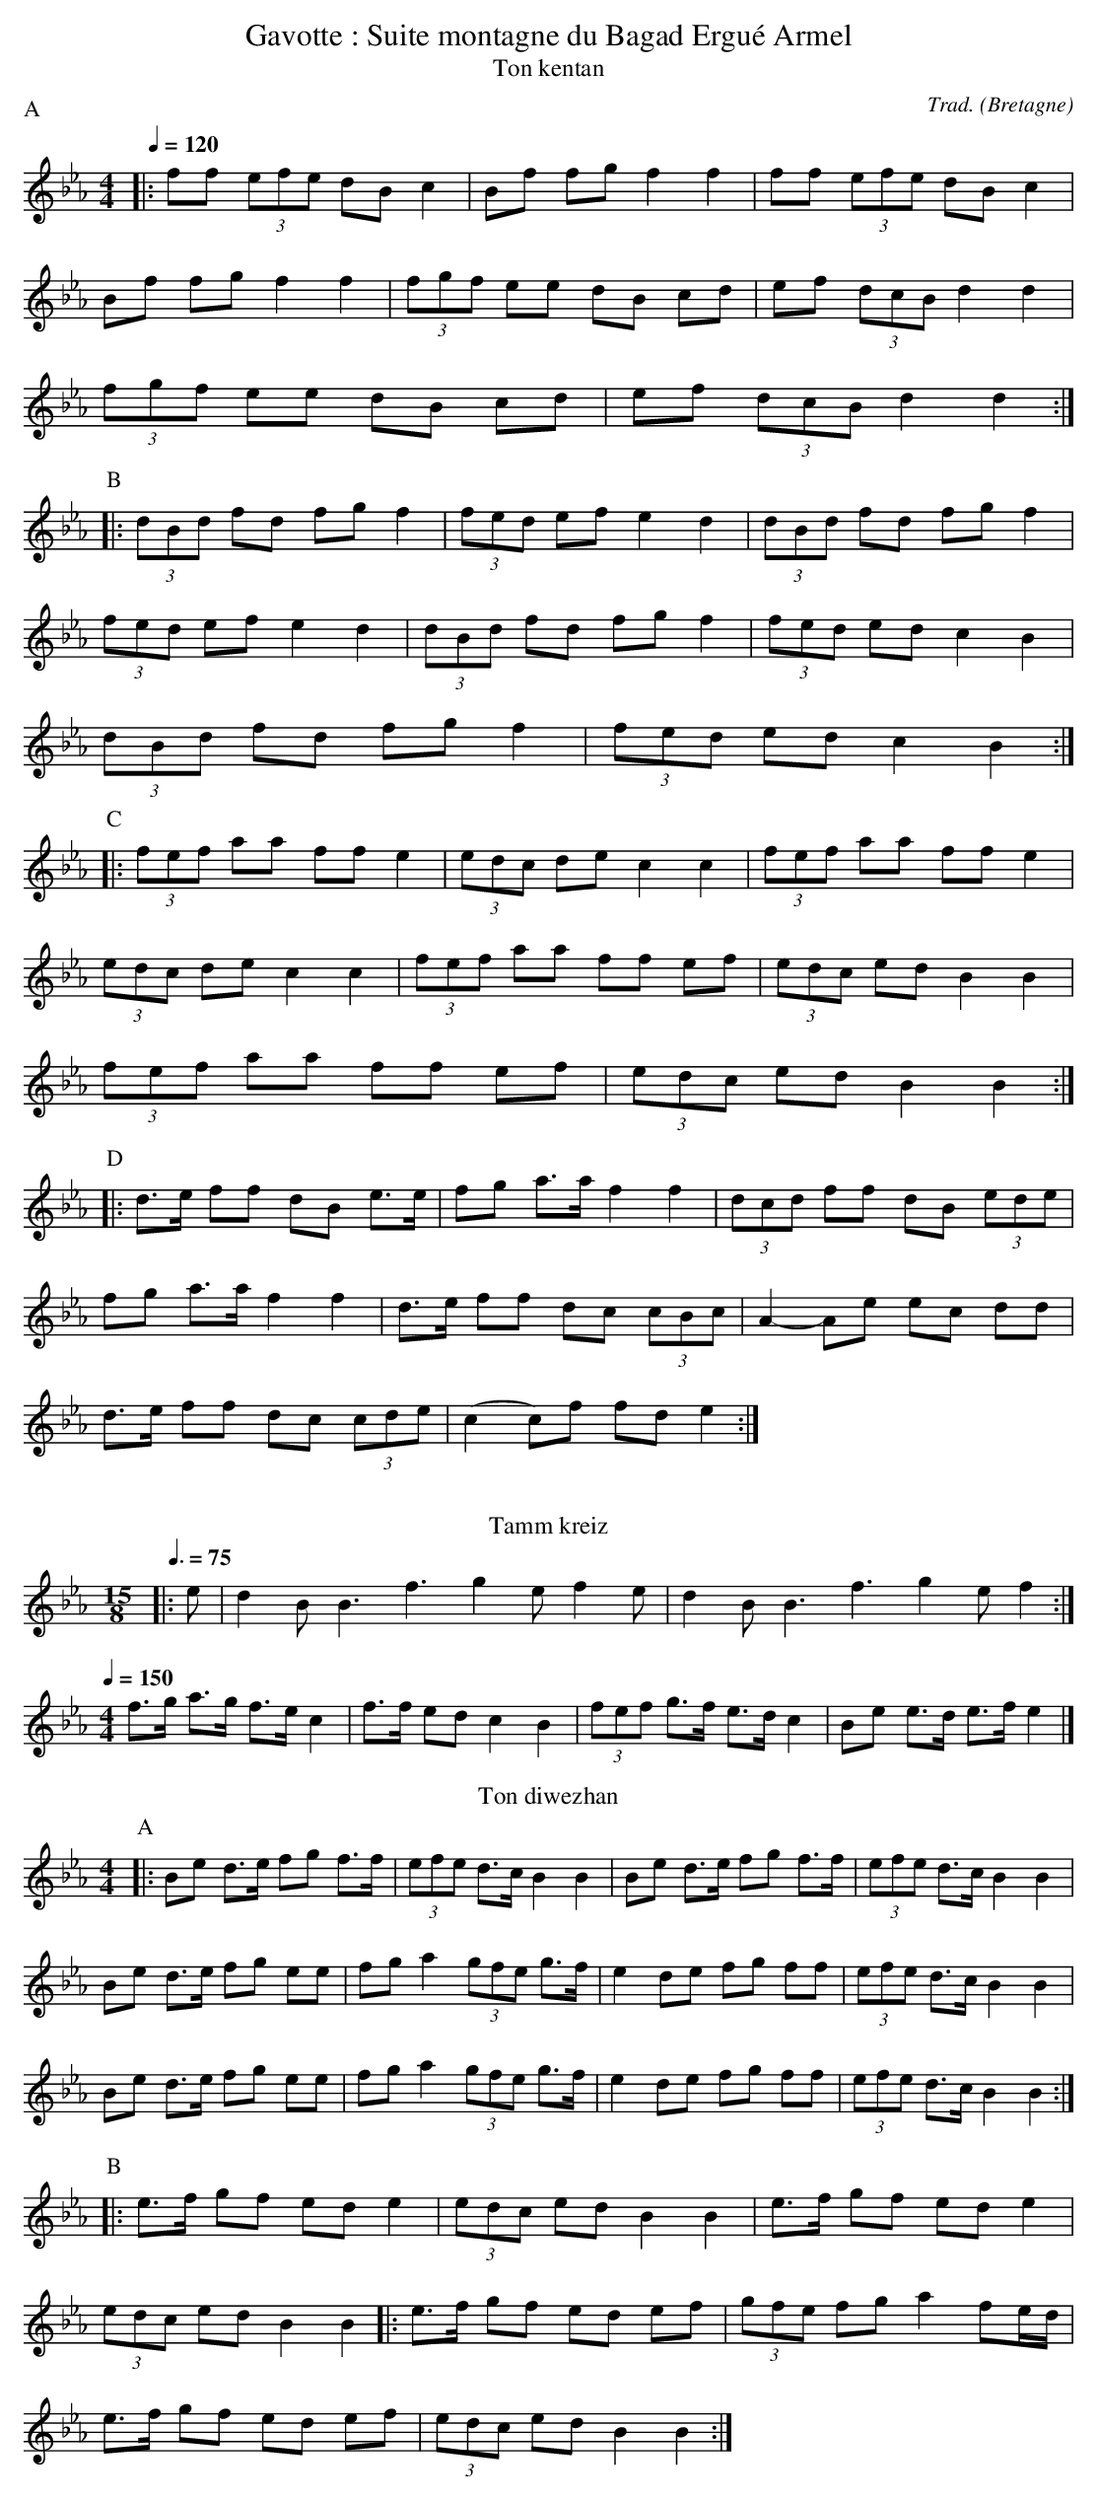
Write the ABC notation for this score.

X:1
T:Gavotte : Suite montagne du Bagad Ergué Armel
C:Trad.
O:Bretagne
M:4/4
L:1/8
Q:1/4=120
T:Ton kentan
P:A
K:Eb
|:ff (3efe dB c2 | Bf fg f2 f2 | ff (3efe dB c2 |
Bf fg f2 f2 | (3fgf ee dB cd | ef (3dcB d2 d2 |
(3fgf ee dB cd | ef (3dcB d2 d2 :|
P:B
|:(3dBd fd fg f2 | (3fed ef e2 d2 | (3dBd fd fg f2 |
(3fed ef e2 d2 | (3dBd fd fg f2 | (3fed ed c2 B2 |
(3dBd fd fg f2 | (3fed ed c2 B2 :|
P:C
|:(3fef aa ff e2 | (3edc de c2 c2 | (3fef aa ff e2 |
(3edc de c2 c2 | (3fef aa ff ef | (3edc ed B2 B2 |
(3fef aa ff ef | (3edc ed B2 B2 :|
P:D
|:d>e ff dB e>e | fg a>a f2 f2 | (3dcd ff dB (3ede |
fg a>a f2 f2 | d>e ff dc (3cBc | A2-Ae ec dd |
d>e ff dc (3cde | (c2 c)f fd e2 :|
%%newpage
T:Tamm kreiz
M:15/8
Q:3/8=75
K:Eb
|:e | d2 B B3 f3 g2 e f2 e | d2 B B3 f3 g2 e f2 :|
Q:1/4=150
M:4/4
K:Eb
f>g a>g f>e c2 | f>f ed c2 B2 | (3fef g>f e>d c2 | Be e>d e>f e2 |]
T:Ton diwezhan
P:A
K:Eb
|:Be d>e fg f>f | (3efe d>c B2 B2 |Be d>e fg f>f | (3efe d>c B2 B2 |
Be d>e fg ee | fg a2 (3gfe g>f | e2 de fg ff | (3efe d>c B2 B2 |
Be d>e fg ee | fg a2 (3gfe g>f | e2 de fg ff | (3efe d>c B2 B2 :|
P:B
|:e>f gf ed e2 | (3edc ed B2 B2 | e>f gf ed e2 |
(3edc ed B2 B2 |: e>f gf ed ef | (3gfe fg a2 fe/d/ |
e>f gf ed ef | (3edc ed B2 B2 :|
